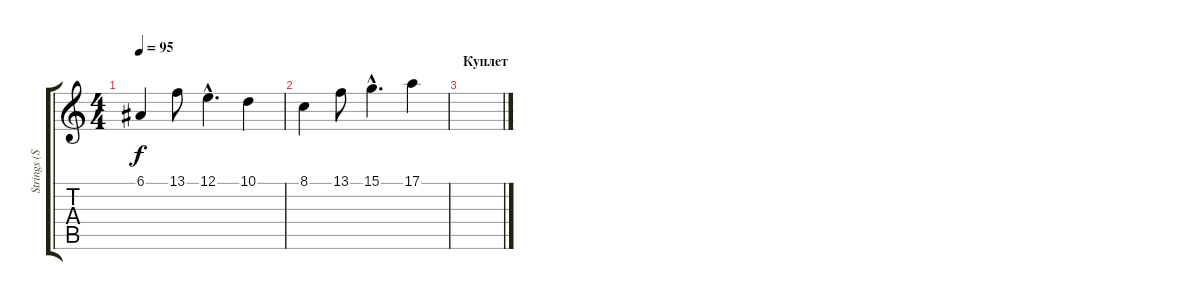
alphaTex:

\track ("Strings (Solo)" "Strings (S") {instrument stringensemble1}
\staff {score tabs}
\tuning (E4 B3 G3 D3 A2 E2) {hide}
\ts (4 4)
\tempo 95
\clef g2
\ks c
6.1.4{dy f} 13.1.8 12.1{hac}.4{d} 10.1.4 |
8.1.4 13.1.8 15.1{hac}.4{d} 17.1.4 |
\section ("" "Куплет")
